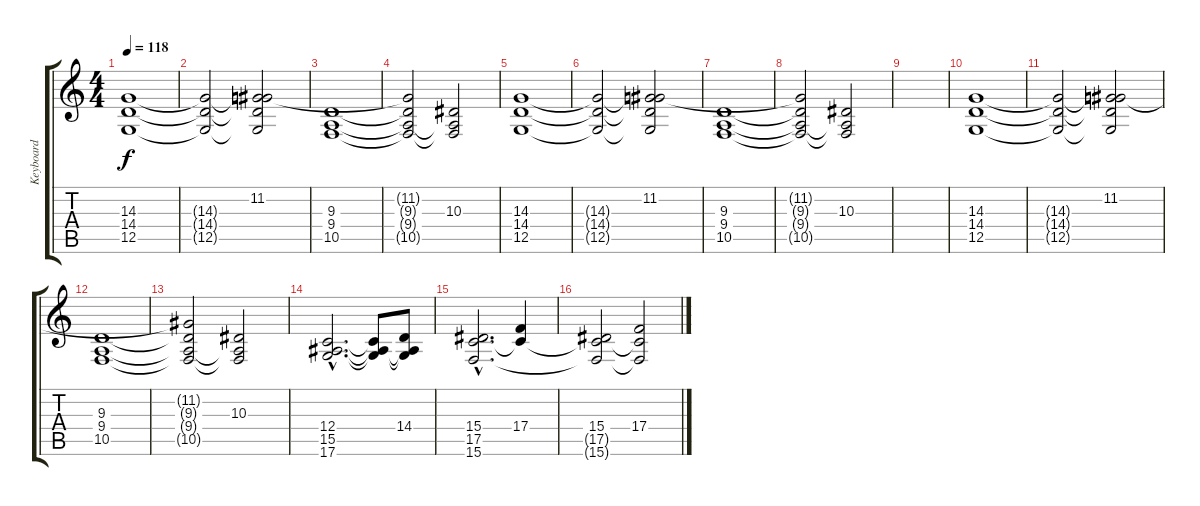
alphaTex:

\track ("Keyboard" "Keyboard") {instrument synthstrings1}
\staff {score tabs}
\tuning (D4 A3 F3 C3 G2 D2) {hide}
\ts (4 4)
\tempo 118
\clef g2
\ks c
(14.3 14.4 12.5).1{dy f} |
(14.3{t} 14.4{t} 12.5{t}).2 (11.2 14.3{t} 14.4{t} 12.5{t}).2 |
(9.3 9.4 10.5).1 |
(11.2{t} 9.3{t} 9.4{t} 10.5{t}).2 (10.3 9.4{t} 10.5{t}).2 |
(14.3 14.4 12.5).1 |
(14.3{t} 14.4{t} 12.5{t}).2 (11.2 14.3{t} 14.4{t} 12.5{t}).2 |
(9.3 9.4 10.5).1 |
(11.2{t} 9.3{t} 9.4{t} 10.5{t}).2 (10.3 9.4{t} 10.5{t}).2 |
|
(14.3 14.4 12.5).1 |
(14.3{t} 14.4{t} 12.5{t}).2 (11.2 14.3{t} 14.4{t} 12.5{t}).2 |
(9.3 9.4 10.5).1 |
(11.2{t} 9.3{t} 9.4{t} 10.5{t}).2 (10.3 9.4{t} 10.5{t}).2 |
(12.4{hac} 15.5{hac} 17.6{hac}).2{d} (12.4{t} 15.5{t} 17.6{t}).8 (14.4 15.5{t} 17.6{t}).8 |
(15.4{hac} 17.5{hac} 15.6{hac}).2{d} (17.4 17.5{t}).4 |
(15.4 17.5{t} 15.6{t}).2 (17.4 17.5{t} 15.6{t}).2
